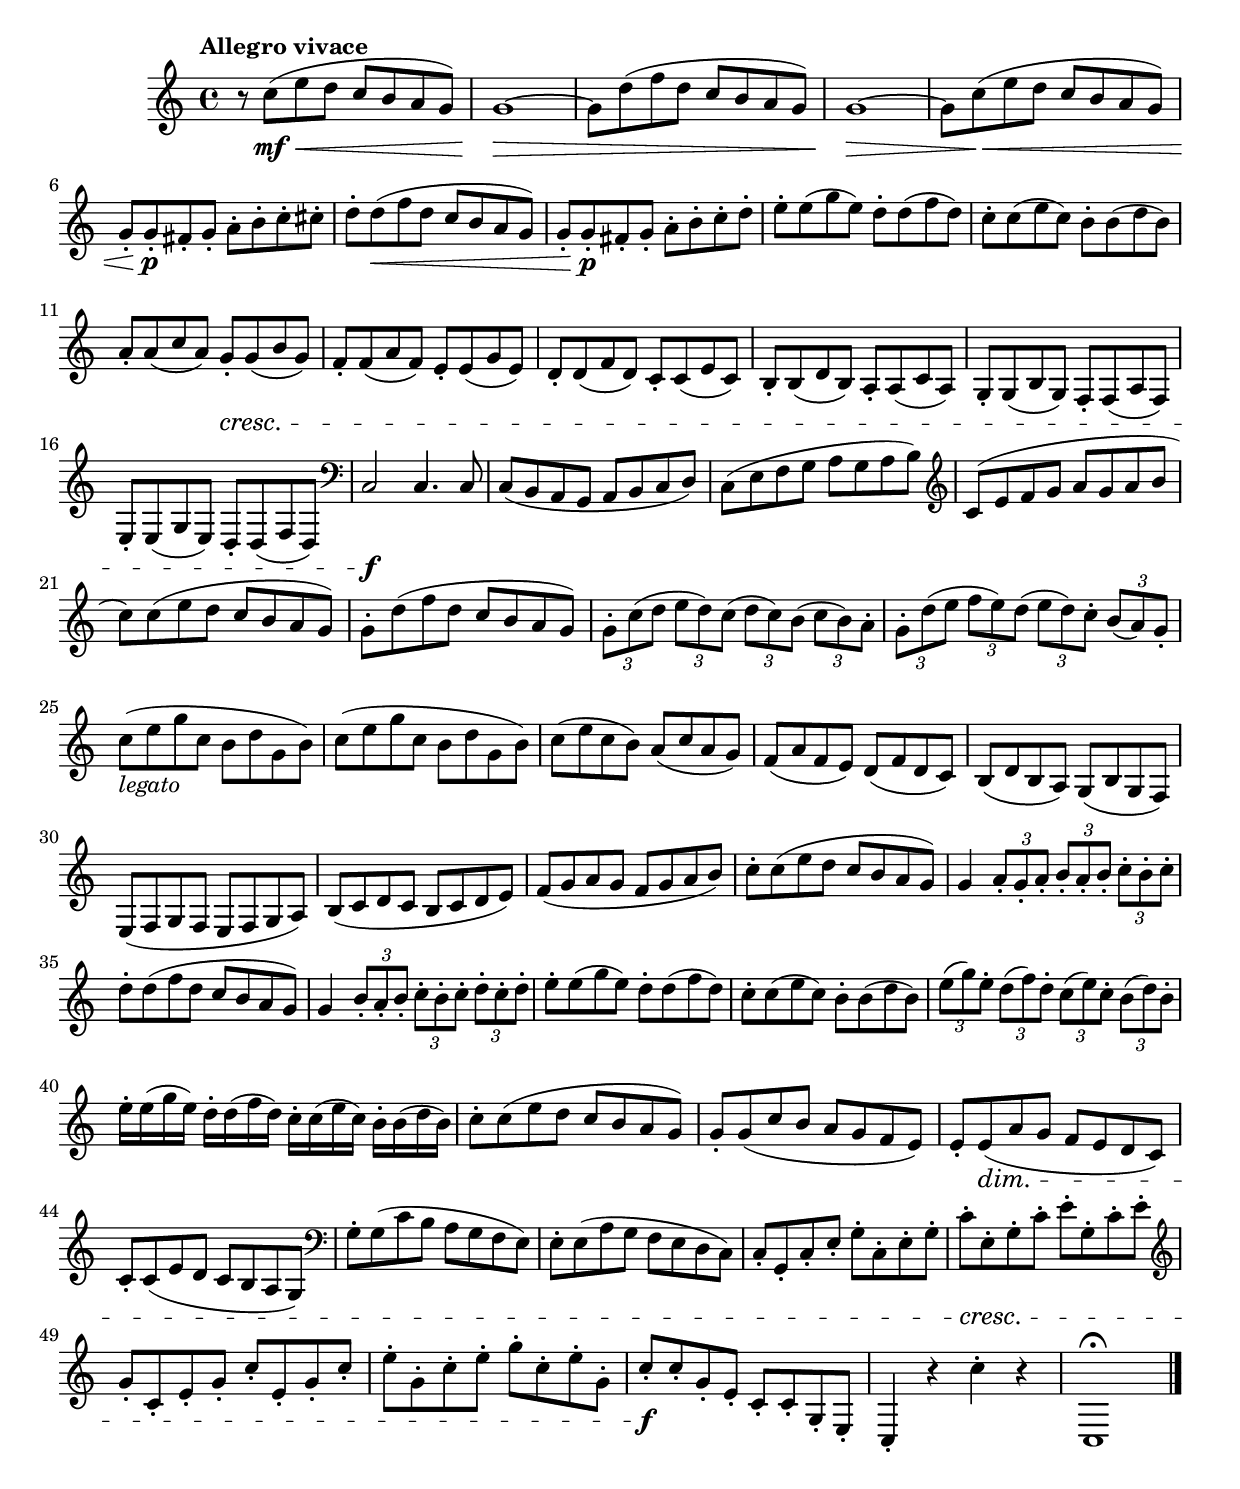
\version "2.24.0"

\include "settings.ily"

\relative {
  \language "english"

  \transposition f

  \tempo "Allegro vivace"

  \key c \major
  \time 4/4

  r8 c''( \mf \< e d c b a g) |
  g1~ \> |
  g8 d'( f d c b a g) |
  g1~ \> |
  g8 c( \< e d c b a g) |
  g8-. g-. \p f-sharp-. g-. a-. b-. c-. c-sharp-. |
  d8-. d( \< f d c b a g) |
  g8-. g-. \p f-sharp-. g-. a-. b-. c-. d-. |
  e8-. e( g e) d-. d( f d) |
  c8-. c( e c) b-. b( d b) |
  a8-. a( c a) g-. \cresc g( b g) |
  f8-. f( a f) e-. e( g e) |
  d8-. d( f d) c-. c( e c) |
  b8-. b( d b) a-. a( c a) |
  g8-. g( b g) f-. f( a f) |
  e8-. e( g e) d-. d( f d) |
  \clef \bass-clef-name
  c2 \f c4. c8 |
  c8( b a g a b c d) |
  c8( e f g a g a b) |
  \clef "treble"
  c8( e f g a g a b |
  c8) c( e d c b a g) |
  g8-. d'( f d c b a g) |
  \tuplet 3/2 4 {
    g8-. c( d e d) c( d c) b( c b) a-. |
    g8-. d'( e f e) d( e d) c-. b( a) g-. |
  }
  <>_\markup { \italic "legato" } \repeat unfold 2 { c8( e g c, b d g, b) | }
  c8( e c b) a( c a g) |
  f8( a f e) d( f d c) |
  b8( d b a) g( b g f) |
  e8( f g f e f g a) |
  b8( c d c b c d e) |
  f8( g a g f g a b) |
  c8-. c( e d c b a g) |
  g4 \tuplet 3/2 4 { a8-. g-. a-. b-. a-. b-. c-. b-. c-. } |
  d8-. d( f d c b a g)
  g4 \tuplet 3/2 4 { b8-. a-. b-. c-. b-. c-. d-. c-. d-. } |
  e8-. e( g e) d-. d( f d) |
  c8-. c( e c) b-. b( d b) |
  \tuplet 3/2 4 { e8( g) e-. d( f) d-. c( e) c-. b( d) b-. } |
  e16-. e( g e) d-. d( f d) c-. c( e c) b-. b( d b) |
  c8-. c( e d c b a g) |
  g8-. g( c b a g f e) |
  e8-. e( \dim a g f e d c) |
  c8-. c( e d c b a g) |
  \clef \bass-clef-name
  g8-. g( c b a g f e) |
  e8-. e( a g f e d c) |
  c8-. g-. c-. e-. g-. c,-. e-. g-. |
  c8-. \cresc e,-. g-. c-. e-. g,-. c-. e-. |
  \clef "treble"
  g8-. c,-. e-. g-. c-. e,-. g-. c-. |
  e8-. g,-. c-. e-. g-. c,-. e-. g,-. |
  c8-. \f c-. g-. e-. c-. c-. g-. e-. |
  c4-. r c''-. r |
  c,,1\fermata | \bar "|."
}
